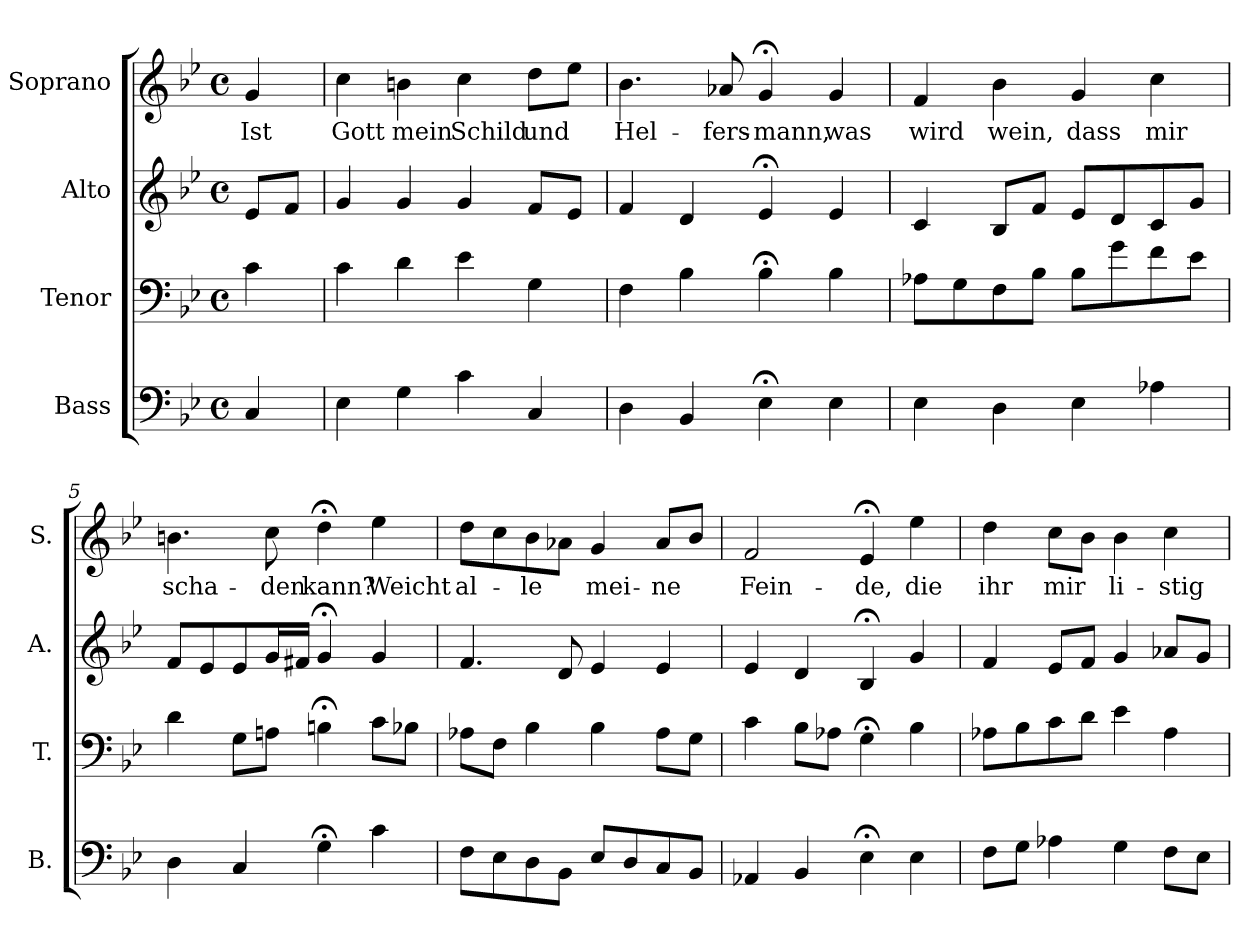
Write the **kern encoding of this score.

**kern	**kern	**kern	**kern	**text
*part4	*part3	*part2	*part1	*part1
*staff4	*staff3	*staff2	*staff1	*staff1
*I"Bass	*I"Tenor	*I"Alto	*I"Soprano	*
*I'B.	*I'T.	*I'A.	*I'S.	*
*clefF4	*clefF4	*clefG2	*clefG2	*
*k[b-e-]	*k[b-e-]	*k[b-e-]	*k[b-e-]	*
*B-:	*B-:	*B-:	*g:	*
*M4/4	*M4/4	*M4/4	*M4/4	*
*met(c)	*met(c)	*met(c)	*met(c)	*
=1	=1	=1	=1	=1
!	!	!	!	!LO:LY:b
4C/	4c\	8e-/L	4g/	Ist
.	.	8f/J	.	.
=2	=2	=2	=2	=2
!	!	!	!	!LO:LY:b
4E-\	4c\	4g/	4cc\	Gott
!	!	!	!	!LO:LY:b
4G\	4d\	4g/	4bn\	mein
!	!	!	!	!LO:LY:b
4c\	4e-\	4g/	4cc\	Schild
!	!	!	!	!LO:LY:b
4C/	4G\	8f/L	8dd\L	und
.	.	8e-/J	8ee-\J	.
=3	=3	=3	=3	=3
!	!	!	!	!LO:LY:b
4D\	4F\	4f/	4.b-\	Hel-
4BB-/	4B-\	4d/	.	.
!	!	!	!	!LO:LY:b
.	.	.	8a-X/	-fers-
!	!	!	!	!LO:LY:b
4E-;<\	4B-;<\	4e-;</	4g;</	-mann,
!	!	!	!	!LO:LY:b
4E-\	4B-\	4e-/	4g/	was
=4	=4	=4	=4	=4
!	!	!	!	!LO:LY:b
4E-\	8A-X\L	4c/	4f/	wird
.	8G\	.	.	.
!	!	!	!	!LO:LY:b
4D\	8F\	8B-/L	4b-\	wein,
.	8B-\J	8f/J	.	.
!	!	!	!	!LO:LY:b
4E-\	8B-\L	8e-/L	4g/	dass
.	8g\	8d/	.	.
!	!	!	!	!LO:LY:b
4A-X\	8f\	8c/	4cc\	mir
.	8e-\J	8g/J	.	.
!!LO:LB:g=z
=5	=5	=5	=5	=5
!	!	!	!	!LO:LY:b
4D\	4d\	8f/L	4.bn\	scha-
.	.	8e-/	.	.
4C/	8G\L	8e-/	.	.
!	!	!	!	!LO:LY:b
.	8An\J	16g/L	8cc\	-den
.	.	16f#X/JJ	.	.
!	!	!	!	!LO:LY:b
4G;<\	4Bn;<\	4g;</	4dd;<\	kann?
!	!	!	!	!LO:LY:b
4c\	8c\L	4g/	4ee-\	Weicht
.	8B-X\J	.	.	.
!!LO:LB:g=z
=6	=6	=6	=6	=6
!	!	!	!	!LO:LY:b
8F\L	8A-X\L	4.f/	8dd\L	al-
8E-\	8F\J	.	8cc\	.
!	!	!	!	!LO:LY:b
8D\	4B-\	.	8b-\	-le
8BB-\J	.	8d/	8a-X\J	.
!	!	!	!	!LO:LY:b
8E-/L	4B-\	4e-/	4g/	mei-
8D/	.	.	.	.
!	!	!	!	!LO:LY:b
8C/	8A-\L	4e-/	8a-/L	-ne
8BB-/J	8G\J	.	8b-/J	.
=7	=7	=7	=7	=7
!	!	!	!	!LO:LY:b
4AA-X/	4c\	4e-/	2f/	Fein-
4BB-/	8B-\L	4d/	.	.
.	8A-X\J	.	.	.
!	!	!	!	!LO:LY:b
4E-;<\	4G;<\	4B-;</	4e-;</	-de,
!	!	!	!	!LO:LY:b
4E-\	4B-\	4g/	4ee-\	die
=8	=8	=8	=8	=8
!	!	!	!	!LO:LY:b
8F\L	8A-X\L	4f/	4dd\	ihr
8G\J	8B-\	.	.	.
!	!	!	!	!LO:LY:b
4A-X\	8c\	8e-/L	8cc\L	mir
.	8d\J	8f/J	8b-\J	.
!	!	!	!	!LO:LY:b
4G\	4e-\	4g/	4b-\	li-
!	!	!	!	!LO:LY:b
8F\L	4A-\	8a-X/L	4cc\	-stig-
8E-\J	.	8g/J	.	.
=	=	=	=	=
*-	*-	*-	*-	*-
